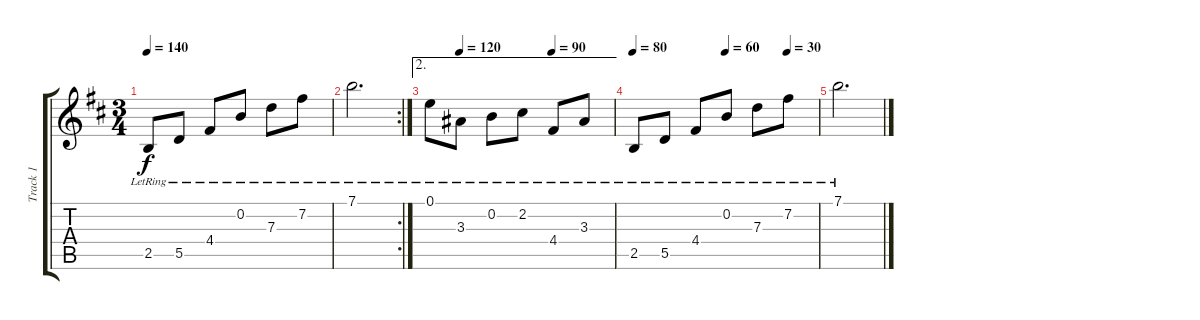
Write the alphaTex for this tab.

\track ("Track 1" "Track 1") {instrument acousticguitarnylon}
\staff {score tabs}
\tuning (E4 B3 G3 D3 A2 E2) {hide}
\ts (3 4)
\tempo 140
\clef g2
\ks bminor
2.5{lr}.8{dy f} 5.5{lr}.8 4.4{lr}.8 0.2{lr}.8 7.3{lr}.8 7.2{lr}.8 |
\rc 2
7.1{lr}.2{d} |
\ae 2
\tempo (120 0.16666666666666666)
\tempo (90 0.6666666666666666)
0.1{lr}.8 3.3{lr}.8 0.2{lr}.8 2.2{lr}.8 4.4{lr}.8 3.3{lr}.8 |
\tempo 80
\tempo (60 0.5)
\tempo (30 0.8333333333333334)
2.5{lr}.8 5.5{lr}.8 4.4{lr}.8 0.2{lr}.8 7.3{lr}.8 7.2{lr}.8 |
7.1{lr}.2{d}
